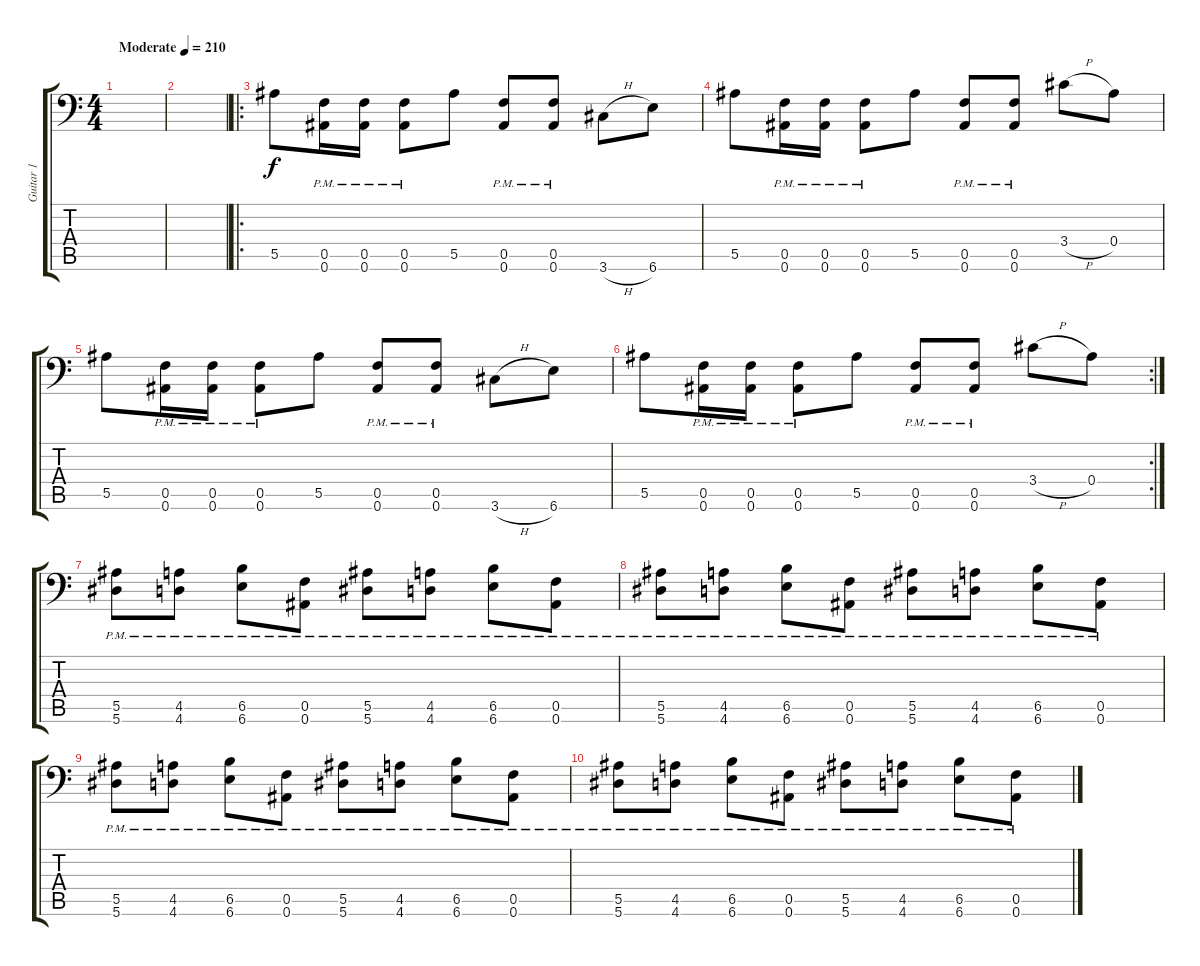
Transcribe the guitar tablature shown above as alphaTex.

\track ("Guitar 1" "Guitar 1") {instrument distortionguitar}
\staff {score tabs}
\tuning (C4 G3 Eb3 Bb2 F2 Bb1) {hide}
\ts (4 4)
\tempo (210 "Moderate")
\clef f4
\ks c
|
|
\ro
5.5.8 (0.5{pm} 0.6{pm}).16 (0.5{pm} 0.6{pm}).16 (0.5{pm} 0.6{pm}).8 5.5.8 (0.5{pm} 0.6{pm}).8 (0.5{pm} 0.6{pm}).8 3.6{h}.8 6.6.8 |
5.5.8 (0.5{pm} 0.6{pm}).16 (0.5{pm} 0.6{pm}).16 (0.5{pm} 0.6{pm}).8 5.5.8 (0.5{pm} 0.6{pm}).8 (0.5{pm} 0.6{pm}).8 3.4{h}.8 0.4.8 |
5.5.8 (0.5{pm} 0.6{pm}).16 (0.5{pm} 0.6{pm}).16 (0.5{pm} 0.6{pm}).8 5.5.8 (0.5{pm} 0.6{pm}).8 (0.5{pm} 0.6{pm}).8 3.6{h}.8 6.6.8 |
\rc 2
5.5.8 (0.5{pm} 0.6{pm}).16 (0.5{pm} 0.6{pm}).16 (0.5{pm} 0.6{pm}).8 5.5.8 (0.5{pm} 0.6{pm}).8 (0.5{pm} 0.6{pm}).8 3.4{h}.8 0.4.8 |
(5.5{pm} 5.6{pm}).8 (4.5{pm} 4.6{pm}).8 (6.5{pm} 6.6{pm}).8 (0.5{pm} 0.6{pm}).8 (5.5{pm} 5.6{pm}).8 (4.5{pm} 4.6{pm}).8 (6.5{pm} 6.6{pm}).8 (0.5{pm} 0.6{pm}).8 |
(5.5{pm} 5.6{pm}).8 (4.5{pm} 4.6{pm}).8 (6.5{pm} 6.6{pm}).8 (0.5{pm} 0.6{pm}).8 (5.5{pm} 5.6{pm}).8 (4.5{pm} 4.6{pm}).8 (6.5{pm} 6.6{pm}).8 (0.5{pm} 0.6{pm}).8 |
(5.5{pm} 5.6{pm}).8 (4.5{pm} 4.6{pm}).8 (6.5{pm} 6.6{pm}).8 (0.5{pm} 0.6{pm}).8 (5.5{pm} 5.6{pm}).8 (4.5{pm} 4.6{pm}).8 (6.5{pm} 6.6{pm}).8 (0.5{pm} 0.6{pm}).8 |
(5.5{pm} 5.6{pm}).8 (4.5{pm} 4.6{pm}).8 (6.5{pm} 6.6{pm}).8 (0.5{pm} 0.6{pm}).8 (5.5{pm} 5.6{pm}).8 (4.5{pm} 4.6{pm}).8 (6.5{pm} 6.6{pm}).8 (0.5{pm} 0.6{pm}).8
